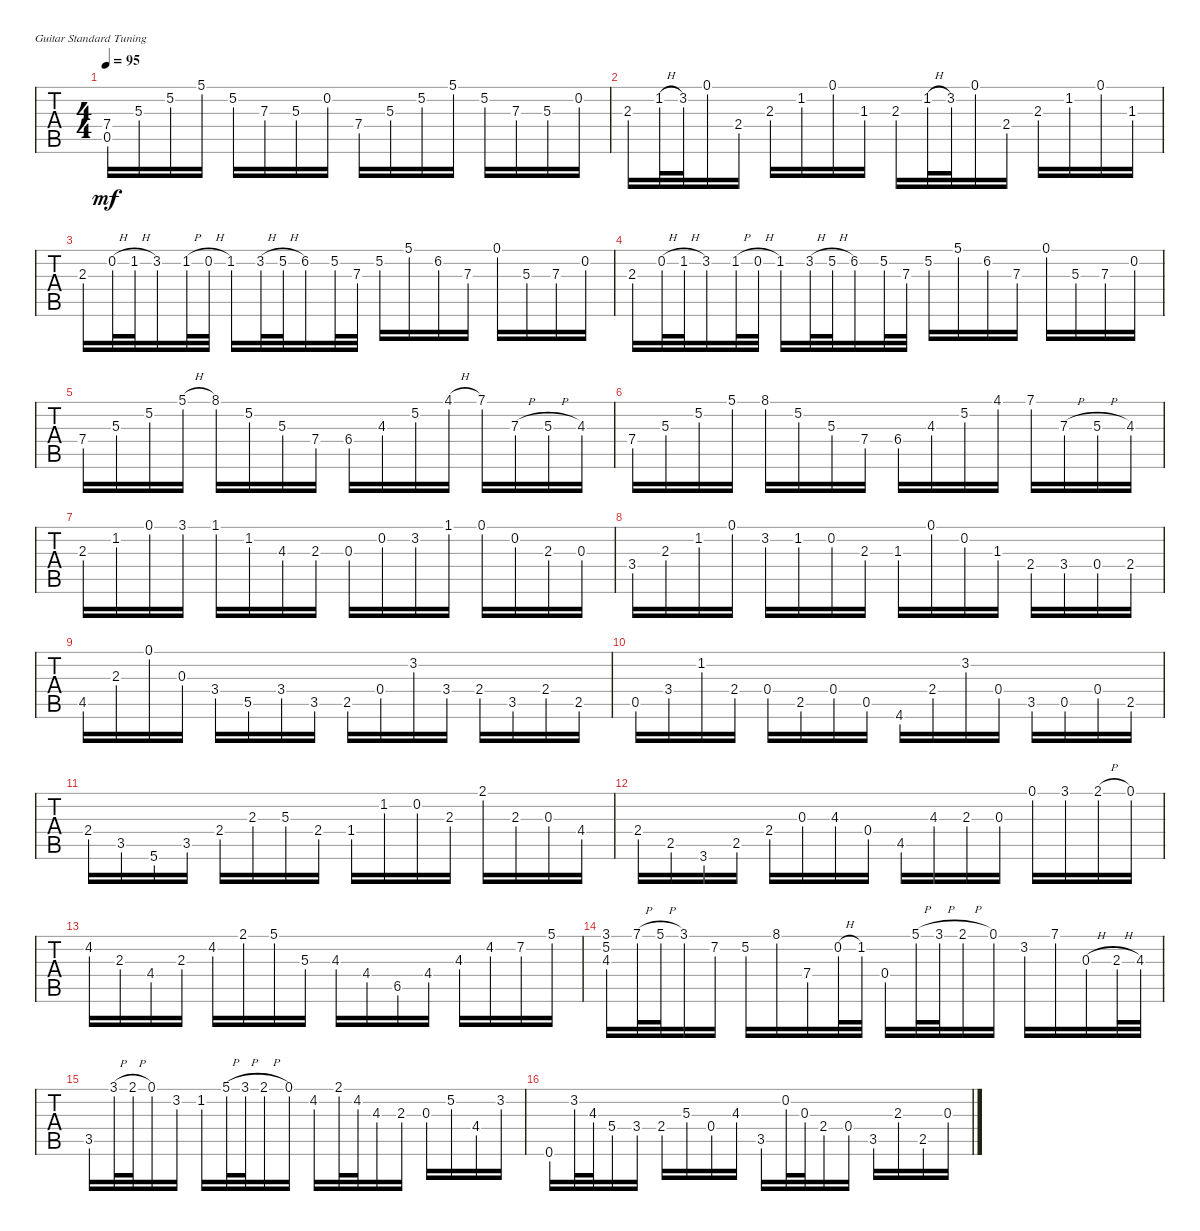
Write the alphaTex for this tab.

\bracketExtendMode groupsimilarinstruments
\singleTrackTrackNamePolicy hidden
\multiTrackTrackNamePolicy hidden
\firstSystemTrackNameOrientation horizontal
\otherSystemsTrackNameOrientation horizontal
\track ("Solo Guitar" "E-Gt") {instrument acousticgrandpiano}
\staff {tabs}
\tuning (E4 B3 G3 D3 A2 E2)
\displaytranspose 12
\ts (4 4)
\tempo 95
\clef g2
\scale
0.505216
\ks c
(7.4 0.5).16{dy mf instrument acousticgrandpiano} 5.3.16 5.2.16 5.1.16 5.2.16 7.3.16 5.3.16 0.2.16 7.4.16 5.3.16 5.2.16 5.1.16 5.2.16 7.3.16 5.3.16 0.2.16 |
\scale
0.494784 2.3.16 1.2{h}.32 3.2.32 0.1.16 2.4.16 2.3.16 1.2.16 0.1.16 1.3.16 2.3.16 1.2{h}.32 3.2.32 0.1.16 2.4.16 2.3.16 1.2.16 0.1.16 1.3.16 |
\scale
0.5 2.3.16 0.2{h}.32 1.2{h}.32 3.2.16 1.2{h}.32 0.2{h}.32 1.2.16 3.2{h}.32 5.2{h}.32 6.2.16 5.2.32 7.3.32 5.2.16 5.1.16 6.2.16 7.3.16 0.1.16 5.3.16 7.3.16 0.2.16 |
\scale
0.5 2.3.16 0.2{h}.32 1.2{h}.32 3.2.16 1.2{h}.32 0.2{h}.32 1.2.16 3.2{h}.32 5.2{h}.32 6.2.16 5.2.32 7.3.32 5.2.16 5.1.16 6.2.16 7.3.16 0.1.16 5.3.16 7.3.16 0.2.16 |
\scale
0.5 7.4.16 5.3.16 5.2.16 5.1{h}.16 8.1.16 5.2.16 5.3.16 7.4.16 6.4.16 4.3.16 5.2.16 4.1{h}.16 7.1.16 7.3{h}.16 5.3{h}.16 4.3.16 |
\scale
0.5 7.4.16 5.3.16 5.2.16 5.1.16 8.1.16 5.2.16 5.3.16 7.4.16 6.4.16 4.3.16 5.2.16 4.1.16 7.1.16 7.3{h}.16 5.3{h}.16 4.3.16 |
\scale
0.5 2.3.16 1.2.16 0.1.16 3.1.16 1.1.16 1.2.16 4.3.16 2.3.16 0.3.16 0.2.16 3.2.16 1.1.16 0.1.16 0.2.16 2.3.16 0.3.16 |
\scale
0.5 3.4.16 2.3.16 1.2.16 0.1.16 3.2.16 1.2.16 0.2.16 2.3.16 1.3.16 0.1.16 0.2.16 1.3.16 2.4.16 3.4.16 0.4.16 2.4.16 |
\scale
0.5 4.5.16 2.3.16 0.1.16 0.3.16 3.4.16 5.5.16 3.4.16 3.5.16 2.5.16 0.4.16 3.2.16 3.4.16 2.4.16 3.5.16 2.4.16 2.5.16 |
\scale
0.5 0.5.16 3.4.16 1.2.16 2.4.16 0.4.16 2.5.16 0.4.16 0.5.16 4.6.16 2.4.16 3.2.16 0.4.16 3.5.16 0.5.16 0.4.16 2.5.16 |
\scale
0.5 2.4.16 3.5.16 5.6.16 3.5.16 2.4.16 2.3.16 5.3.16 2.4.16 1.4.16 1.2.16 0.2.16 2.3.16 2.1.16 2.3.16 0.3.16 4.4.16 |
\scale
0.5 2.4.16 2.5.16 3.6.16 2.5.16 2.4.16 0.3.16 4.3.16 0.4.16 4.5.16 4.3.16 2.3.16 0.3.16 0.1.16 3.1.16 2.1{h}.16 0.1.16 |
\scale
0.449367 4.2.16 2.3.16 4.4.16 2.3.16 4.2.16 2.1.16 5.1.16 5.3.16 4.3.16 4.4.16 6.5.16 4.4.16 4.3.16 4.2.16 7.2.16 5.1.16 |
\scale
0.550633 (3.1{ac} 5.2{ac} 4.3{ac}).16 7.1{h}.32 5.1{h}.32 3.1.16 7.2.16 5.2.16 8.1.16 7.4.16 0.2{h}.32 1.2.32 0.4.16 5.1{h}.32 3.1{h}.32 2.1{h}.16 0.1.16 3.2.16 7.1.16 0.3{h}.16 2.3{h}.32 4.3.32 |
\scale
0.505952 3.5.16 3.1{h}.32 2.1{h}.32 0.1.16 3.2.16 1.2.16 5.1{h}.32 3.1{h}.32 2.1{h}.16 0.1.16 4.2.16 2.1.32 4.2.32 4.3.16 2.3.16 0.3.16 5.2.16 4.4.16 3.2.16 |
\scale
0.494048 0.6.16 3.2.32 4.3.32 5.4.16 3.4.16 2.4.16 5.3.16 0.4.16 4.3.16 3.5.16 0.2.32 0.3.32 2.4.16 0.4.16 3.5.16 2.3.16 2.5.16 0.3.16
